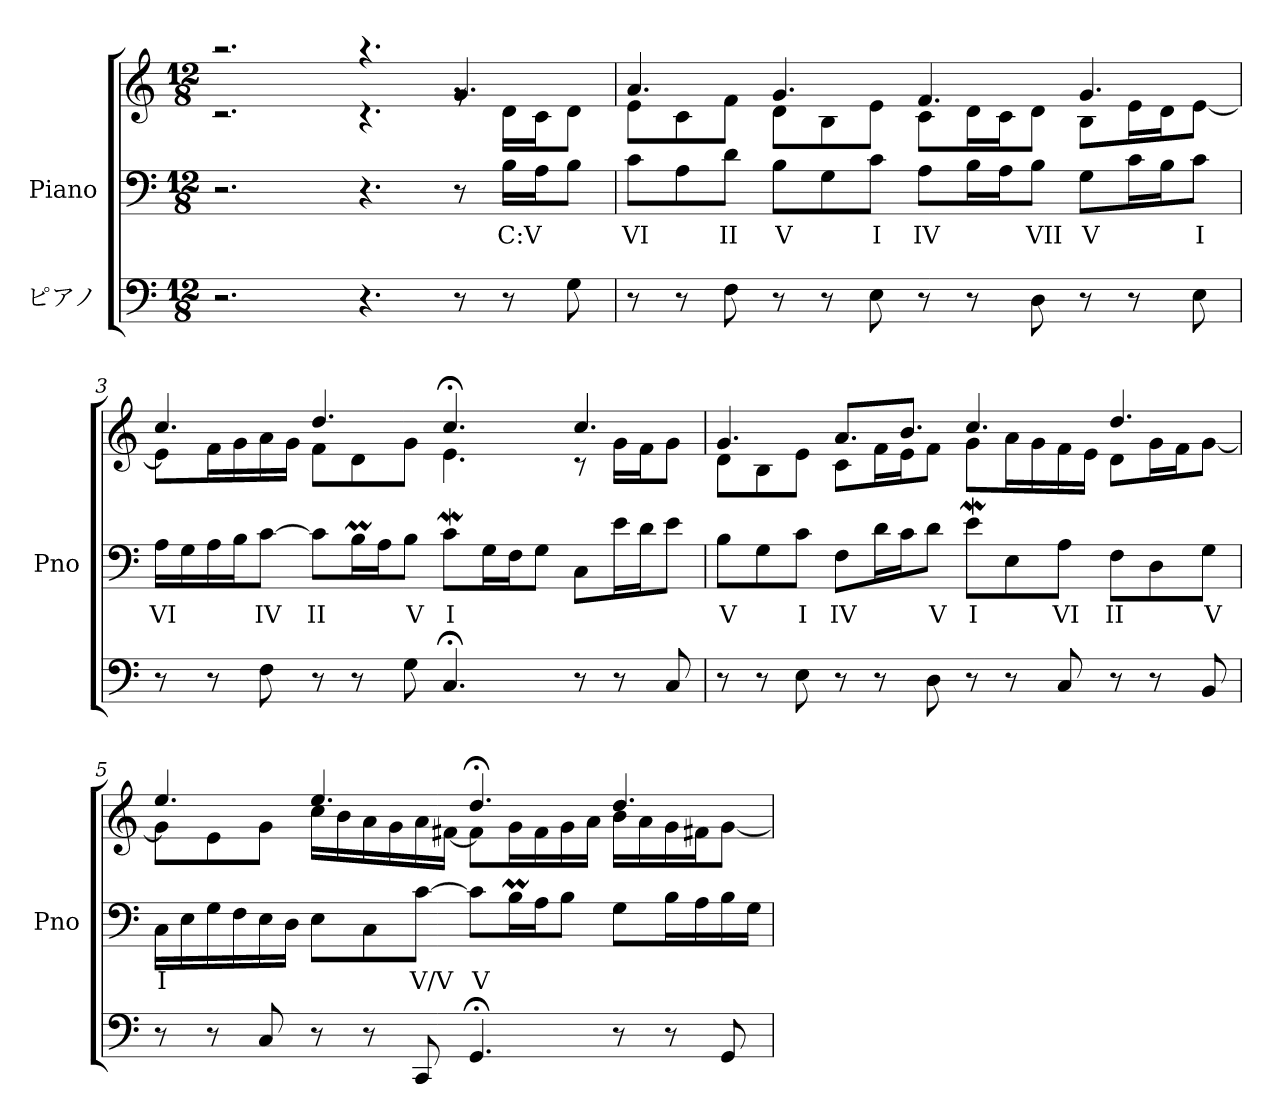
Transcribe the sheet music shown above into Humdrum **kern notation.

**kern	**kern	**text	**kern
*part2	*part1	*part1	*part1
*staff3	*staff2	*staff2	*staff1
*I"ピアノ	*I"Piano	*	*
*	*I'Pno	*	*
*clefF4	*clefF4	*	*clefG2
*k[]	*k[]	*	*k[]
*C:	*C:	*	*C:
*M12/8	*M12/8	*	*M12/8
*MM120	*MM120	*	*MM120
=1	=1	=1	=1
*	*	*	*^
2.r	2.r	.	2.raa	2.rc
4.r	4.r	.	4.raa	4.rc
8r	8r	.	4.g/	8rg
!	!	!LO:LY:b	!	!
8r	16B\LL	C:V	.	16d\LL
.	16A\J	.	.	16c\J
8G\	8B\J	.	.	8d\J
=2	=2	=2	=2	=2
!	!	!LO:LY:b	!	!
8r	8c\L	VI	4.a/	8e\L
8r	8A\	.	.	8c\
!	!	!LO:LY:b	!	!
8F\	8d\J	II	.	8f\J
!	!	!LO:LY:b	!	!
8r	8B\L	V	4.g/	8d\L
8r	8G\	.	.	8B\
!	!	!LO:LY:b	!	!
8E\	8c\J	I	.	8e\J
!	!	!LO:LY:b	!	!
8r	8A\L	IV	4.f/	8c\L
8r	16B\L	.	.	16d\L
.	16A\J	.	.	16c\J
!	!	!LO:LY:b	!	!
8D\	8B\J	VII	.	8d\J
!	!	!LO:LY:b	!	!
8r	8G\L	V	4.g/	8B\L
8r	16c\L	.	.	16e\L
.	16B\J	.	.	16d\J
!	!	!LO:LY:b	!	!
8E\	8c\J	I	.	[<8e\J
=3	=3	=3	=3	=3
!	!	!LO:LY:b	!	!
8r	16A\LL	VI	4.cc/	8e\L]
.	16G\	.	.	.
8r	16A\	.	.	16f\L
.	16B\J	.	.	16g\
!	!	!LO:LY:b	!	!
8F\	[8c\J	IV	.	16a\
.	.	.	.	16g\JJ
!	!	!LO:LY:b	!	!
8r	8c\L]	II	4.dd/	8f\L
8r	16Bm\L	.	.	8d\
.	16A\J	.	.	.
!	!	!LO:LY:b	!	!
8G\	8B\J	V	.	8g\J
!	!	!LO:LY:b	!	!
4.C;/	8cw\L	I	4.cc;</	4.e\
.	16G\L	.	.	.
.	16F\J	.	.	.
.	8G\J	.	.	.
8r	8C\L	.	4.cc/	8rc
8r	16e\L	.	.	16g\LL
.	16d\J	.	.	16f\J
8C/	8e\J	.	.	8g\J
!!LO:LB:g=z	!!
=4	=4	=4	=4	=4
!	!	!LO:LY:b	!	!
8r	8B\L	V	4.g/	8d\L
8r	8G\	.	.	8B\
!	!	!LO:LY:b	!	!
8E\	8c\J	I	.	8e\J
!	!	!LO:LY:b	!	!
8r	8F\L	IV	8.a/L	8c\L
8r	16d\L	.	.	16f\L
.	16c\J	.	8.b/J	16e\J
!	!	!LO:LY:b	!	!
8D\	8d\J	V	.	8f\J
!	!	!LO:LY:b	!	!
8r	8eW\L	I	4.cc/	8g\L
8r	8E\	.	.	16a\L
.	.	.	.	16g\
!	!	!LO:LY:b	!	!
8C/	8A\J	VI	.	16f\
.	.	.	.	16e\JJ
!	!	!LO:LY:b	!	!
8r	8F\L	II	4.dd/	8d\L
8r	8D\	.	.	16g\L
.	.	.	.	16f\J
!	!	!LO:LY:b	!	!
8BB/	8G\J	V	.	[<8g\J
=5	=5	=5	=5	=5
!	!	!LO:LY:b	!	!
8r	16C\LL	I	4.ee/	8g\L]
.	16E\	.	.	.
8r	16G\	.	.	8e\
.	16F\	.	.	.
8C/	16E\	.	.	8g\J
.	16D\JJ	.	.	.
8r	8E\L	.	4.ee/	16cc\LL
.	.	.	.	16b\
8r	8C\	.	.	16a\
.	.	.	.	16g\
!	!	!LO:LY:b	!	!
8CC/	[8c\J	V/V	.	16a\
.	.	.	.	[<16f#X\JJ
!	!	!LO:LY:b	!	!
4.GG;/	8c\L]	V	4.dd;</	8f#\L]
.	16Bm\L	.	.	16g\L
.	16A\J	.	.	16f#\
.	8B\J	.	.	16g\
.	.	.	.	16a\JJ
8r	8G\L	.	4.dd/	16b\LL
.	.	.	.	16a\
8r	16B\L	.	.	16g\
.	16A\	.	.	16f#X\J
8GG/	16B\	.	.	[<8g\J
.	16G\JJ	.	.	.
*	*	*	*v	*v
=	=	=	=
*-	*-	*-	*-
